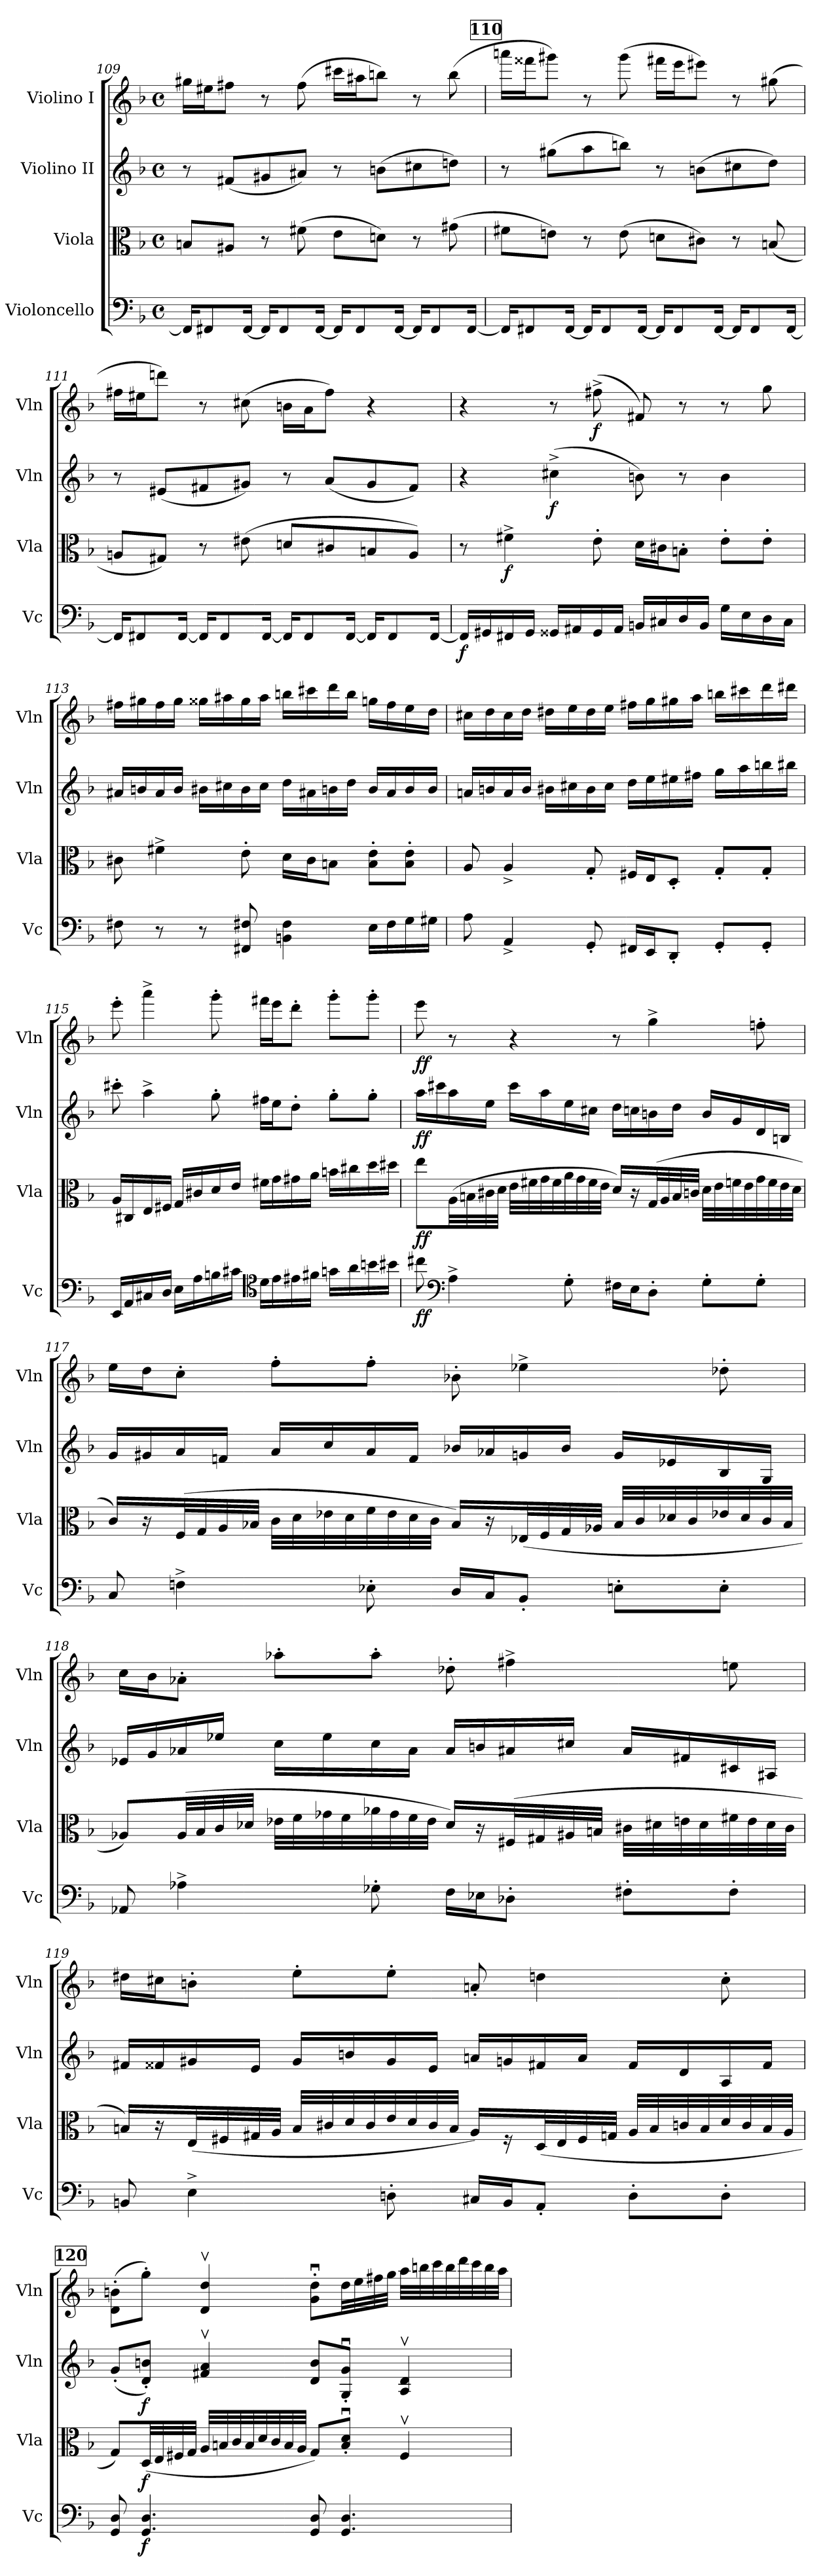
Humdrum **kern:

**kern	**dynam	**kern	**dynam	**kern	**dynam	**kern	**dynam
*part4	*part4	*part3	*part3	*part2	*part2	*part1	*part1
*staff4	*staff4	*staff3	*staff3	*staff2	*staff2	*staff1	*staff1
*I"Violoncello	*	*I"Viola	*	*I"Violino II	*	*I"Violino I	*
*I'Vc	*	*I'Vla	*	*I'Vln	*	*I'Vln	*
*clefF4	*	*clefC3	*	*clefG2	*	*clefG2	*
*k[b-]	*	*k[b-]	*	*k[b-]	*	*k[b-]	*
*M4/4	*	*M4/4	*	*M4/4	*	*M4/4	*
*met(c)	*	*met(c)	*	*met(c)	*	*met(c)	*
=109	=109	=109	=109	=109	=109	=109	=109
16FF#/KL]	.	8Bn/L	.	8r	.	16gg#X\LL	.
8FF#X/	.	.	.	.	.	16ee#X\J	.
.	.	8A#X/J	.	(<8f#X/L	.	8ff#X\J	.
[16FF#/Jk	.	.	.	.	.	.	.
16FF#/KL]	.	8r	.	8g#X/	.	8r	.
8FF#/	.	.	.	.	.	.	.
.	.	(>8f#X\	.	8a#X/J)	.	(>8ff#\	.
[16FF#/Jk	.	.	.	.	.	.	.
16FF#/KL]	.	8e\L	.	8r	.	16ccc#X\LL	.
8FF#/	.	.	.	.	.	16aa#X\J	.
.	.	8dn\J)	.	(>8bn\L	.	8bbn\J)	.
[16FF#/Jk	.	.	.	.	.	.	.
16FF#/KL]	.	8r	.	8cc#X\	.	8r	.
8FF#/	.	.	.	.	.	.	.
.	.	(>8g#X\	.	8ddn\J)	.	(>8bb\	.
[16FF#/Jk	.	.	.	.	.	.	.
!!LO:LB:g=z
!!LO:REH:place=s1:a:B:fs=14:t=110
=110	=110	=110	=110	=110	=110	=110	=110
16FF#/KL]	.	8f#X\L	.	8r	.	16aaan\LL	.
8FF#X/	.	.	.	.	.	16fff##X\J	.
.	.	8en\J)	.	(>8gg#X\L	.	8ggg#X\J)	.
[16FF#/Jk	.	.	.	.	.	.	.
16FF#/KL]	.	8r	.	8aa\	.	8r	.
8FF#/	.	.	.	.	.	.	.
.	.	(>8e\	.	8bbn\J)	.	(>8ggg#\	.
[16FF#/Jk	.	.	.	.	.	.	.
16FF#/KL]	.	8dn\L	.	8r	.	16fff#X\LL	.
8FF#/	.	.	.	.	.	16eee\J	.
.	.	8c#X\J)	.	(>8bn\L	.	8eee#X\J)	.
[16FF#/Jk	.	.	.	.	.	.	.
16FF#/KL]	.	8r	.	8cc#X\	.	8r	.
8FF#/	.	.	.	.	.	.	.
.	.	(<8Bn/	.	8dd\J)	.	(>8gg#X\	.
[16FF#/Jk	.	.	.	.	.	.	.
=111	=111	=111	=111	=111	=111	=111	=111
16FF#/KL]	.	8An/L	.	8r	.	16ff#X\LL	.
8FF#X/	.	.	.	.	.	16ee#X\J	.
.	.	8G#X/J)	.	(<8e#X/L	.	8dddn\J)	.
[16FF#/Jk	.	.	.	.	.	.	.
16FF#/KL]	.	8r	.	8f#X/	.	8r	.
8FF#/	.	.	.	.	.	.	.
.	.	(>8e#X\	.	8g#X/J)	.	(>8cc#X\	.
[16FF#/Jk	.	.	.	.	.	.	.
16FF#/KL]	.	8dn/L	.	8r	.	16bn\LL	.
8FF#/	.	.	.	.	.	16a\J	.
.	.	8c#X/	.	(<8a/L	.	8ff#\J)	.
[16FF#/Jk	.	.	.	.	.	.	.
16FF#/KL]	.	8Bn/	.	8g#/	.	4r	.
8FF#/	.	.	.	.	.	.	.
.	.	8A/J)	.	8f#/J)	.	.	.
[16FF#/Jk	.	.	.	.	.	.	.
!!LO:PB:g=z
=112	=112	=112	=112	=112	=112	=112	=112
!	!LO:DY:b	!	!	!	!	!	!
16FF#/LL]	f	8r	.	4r	.	4r	.
16GG#X/	.	.	.	.	.	.	.
!	!	!	!LO:DY:b	!	!	!	!
16FF#X/	.	4f#X^\	f	.	.	.	.
16GG#/JJ	.	.	.	.	.	.	.
!	!	!	!	!	!LO:DY:b	!	!
16GG##X/LL	.	.	.	(>4cc#X^\	f	8r	.
16AA#X/	.	.	.	.	.	.	.
!	!	!	!	!	!	!	!LO:DY:b
16GG##/	.	8e'\	.	.	.	(>8ff#X^\	f
16AA#/JJ	.	.	.	.	.	.	.
16BBn/LL	.	16d\LL	.	8bn\)	.	8f#X/)	.
16C#X/	.	16c#X\J	.	.	.	.	.
16D/	.	8Bn'\J	.	8r	.	8r	.
16BB/JJ	.	.	.	.	.	.	.
16G\LL	.	8e'\L	.	4b\	.	8r	.
16E\	.	.	.	.	.	.	.
16D\	.	8e'\J	.	.	.	8gg\	.
16C#\JJ	.	.	.	.	.	.	.
=113	=113	=113	=113	=113	=113	=113	=113
8F#X\	.	8c#X\	.	16a#X/LL	.	16ff#X\LL	.
.	.	.	.	16bn/	.	16gg#X\	.
8r	.	4f#X^\	.	16a#/	.	16ff#\	.
.	.	.	.	16b/JJ	.	16gg#\JJ	.
8r	.	.	.	16b#X\LL	.	16gg##X\LL	.
.	.	.	.	16cc#X\	.	16aa#X\	.
8FF#X/ 8F#X/	.	8e'\	.	16b#\	.	16gg##\	.
.	.	.	.	16cc#\JJ	.	16aa#\JJ	.
4BBn\ 4F#\	.	16d\LL	.	16dd\LL	.	16bbn\LL	.
.	.	16c#\J	.	16a#X\	.	16ccc#X\	.
.	.	8Bn\J	.	16bn\	.	16ddd\	.
.	.	.	.	16dd\JJ	.	16bb\JJ	.
16E\LL	.	8B\' 8e\'L	.	16b/LL	.	16ggn\LL	.
16F#\	.	.	.	16a#/	.	16ff#\	.
16G\	.	8B\' 8e\'J	.	16b/	.	16ee\	.
16G#X\JJ	.	.	.	16b/JJ	.	16dd\JJ	.
=114	=114	=114	=114	=114	=114	=114	=114
8A\	.	8A/	.	16an/LL	.	16cc#X\LL	.
.	.	.	.	16bn/	.	16dd\	.
4AA^/	.	4A^/	.	16a/	.	16cc#\	.
.	.	.	.	16b/JJ	.	16dd\JJ	.
.	.	.	.	16b#X\LL	.	16dd#X\LL	.
.	.	.	.	16cc#X\	.	16ee\	.
8GG'/	.	8G'/	.	16b#\	.	16dd#\	.
.	.	.	.	16cc#\JJ	.	16ee\JJ	.
16FF#X/LL	.	16F#X/LL	.	16dd\LL	.	16ff#X\LL	.
16EE/J	.	16E/J	.	16ee\	.	16gg\	.
8DD'/J	.	8D'/J	.	16ee#X\	.	16gg#X\	.
.	.	.	.	16ff#X\JJ	.	16aa\JJ	.
8GG'/L	.	8G'/L	.	16gg\LL	.	16bbn\LL	.
.	.	.	.	16aa\	.	16ccc#X\	.
8GG'/J	.	8G'/J	.	16bbn\	.	16ddd\	.
.	.	.	.	16bb#X\JJ	.	16ddd#X\JJ	.
!!LO:PB:g=z
=115	=115	=115	=115	=115	=115	=115	=115
16EE/LL	.	16A/LL	.	8ccc#X'\	.	8eee'\	.
16AA/	.	16C#X/	.	.	.	.	.
16C#X/	.	16E/	.	4aa^\	.	4aaa^\	.
16D/JJ	.	16F#X/JJ	.	.	.	.	.
16E\LL	.	16G/LL	.	.	.	.	.
16A\	.	16c#X/	.	.	.	.	.
16Bn\	.	16d/	.	8gg'\	.	8ggg'\	.
16c#X\JJ	.	16e/JJ	.	.	.	.	.
*clefC4	*	*	*	*	*	*	*
16d\LL	.	16f#X\LL	.	16ff#X\LL	.	16fff#X\LL	.
16e\	.	16g\	.	16ee\J	.	16eee\J	.
16e#X\	.	16g#X\	.	8dd'\J	.	8ddd'\J	.
16f#X\JJ	.	16a\JJ	.	.	.	.	.
16gn\LL	.	16bn\LL	.	8gg'\L	.	8ggg'\L	.
16a\	.	16cc#X\	.	.	.	.	.
16bn\	.	16dd\	.	8gg'\J	.	8ggg'\J	.
16b#X\JJ	.	16dd#X\JJ	.	.	.	.	.
=116	=116	=116	=116	=116	=116	=116	=116
!	!LO:DY:b	!	!LO:DY:b	!	!LO:DY:b	!	!LO:DY:b
8cc#X\	ff	8ee\L	ff	16aa\LL	ff	8eee\	ff
.	.	.	.	16ccc#X\	.	.	.
*clefF4	*	*	*	*	*	*	*
4A^\	.	(>32A\LL	.	16aa\	.	8r	.
.	.	32Bn\	.	.	.	.	.
.	.	32c#X\	.	16ee\JJ	.	.	.
.	.	32d\JJJ	.	.	.	.	.
.	.	32e\LLL	.	16ccc#\LL	.	4r	.
.	.	32f#X\	.	.	.	.	.
.	.	32g\	.	16aa\	.	.	.
.	.	32f#\	.	.	.	.	.
8G'\	.	32a\	.	16ee\	.	.	.
.	.	32g\	.	.	.	.	.
.	.	32f#\	.	16cc#X\JJ	.	.	.
.	.	32e\JJJ	.	.	.	.	.
16F#X\LL	.	16d/LL)	.	16dd\LL	.	8r	.
16E\J	.	16r	.	16ccn\	.	.	.
8D'\J	.	(>32G/L	.	16bn\	.	4gg^\	.
.	.	32A/	.	.	.	.	.
.	.	32B/	.	16dd\JJ	.	.	.
.	.	32cn/JJJ	.	.	.	.	.
8G'\L	.	32d\LLL	.	16b/LL	.	.	.
.	.	32e\	.	.	.	.	.
.	.	32fn\	.	16g/	.	.	.
.	.	32e\	.	.	.	.	.
8G'\J	.	32g\	.	16d/	.	8ffn'\	.
.	.	32f\	.	.	.	.	.
.	.	32e\	.	16Bn/JJ	.	.	.
.	.	32d\JJJ	.	.	.	.	.
!!LO:LB:g=z
=117	=117	=117	=117	=117	=117	=117	=117
8C/	.	16c/LL)	.	16g/LL	.	16ee\LL	.
.	.	16r	.	16g#X/	.	16dd\J	.
4Fn^\	.	(>32F/L	.	16a/	.	8cc'\J	.
.	.	32G/	.	.	.	.	.
.	.	32A/	.	16fn/JJ	.	.	.
.	.	32B-X/JJJ	.	.	.	.	.
.	.	32c\LLL	.	16a/LL	.	8ff'\L	.
.	.	32d\	.	.	.	.	.
.	.	32e-X\	.	16cc/	.	.	.
.	.	32d\	.	.	.	.	.
8E-X'\	.	32f\	.	16a/	.	8ff'\J	.
.	.	32e-\	.	.	.	.	.
.	.	32d\	.	16f/JJ	.	.	.
.	.	32c\JJJ	.	.	.	.	.
16D/LL	.	16B-/LL)	.	16b-X/LL	.	8b-X'\	.
16C/J	.	16r	.	16a-X/	.	.	.
8BB-'/J	.	(<32E-X/L	.	16gn/	.	4ee-X^\	.
.	.	32F/	.	.	.	.	.
.	.	32G/	.	16b-/JJ	.	.	.
.	.	32A-X/JJJ	.	.	.	.	.
8En'\L	.	32B-/LLL	.	16g/LL	.	.	.
.	.	32c/	.	.	.	.	.
.	.	32d-X/	.	16e-X/	.	.	.
.	.	32c/	.	.	.	.	.
8E'\J	.	32e-X/	.	16B-/	.	8dd-X'\	.
.	.	32d-/	.	.	.	.	.
.	.	32c/	.	16G/JJ	.	.	.
.	.	32B-/JJJ	.	.	.	.	.
=118	=118	=118	=118	=118	=118	=118	=118
8AA-X/	.	8A-X/L)	.	16e-X/LL	.	16cc\LL	.
.	.	.	.	16g/	.	16b-\J	.
4A-X^\	.	(>32A-/LL	.	16a-X/	.	8a-X'\J	.
.	.	32B-/	.	.	.	.	.
.	.	32c/	.	16ee-X/JJ	.	.	.
.	.	32d-X/JJJ	.	.	.	.	.
.	.	32e-X\LLL	.	16cc\LL	.	8aa-X'\L	.
.	.	32f\	.	.	.	.	.
.	.	32g-X\	.	16ee-\	.	.	.
.	.	32f\	.	.	.	.	.
8G-X'\	.	32a-X\	.	16cc\	.	8aa-'\J	.
.	.	32g-\	.	.	.	.	.
.	.	32f\	.	16a-\JJ	.	.	.
.	.	32e-\JJJ	.	.	.	.	.
16F\LL	.	16d-/LL)	.	16a-/LL	.	8dd-X'\	.
16E-X\J	.	16r	.	16bn/	.	.	.
8D-X'\J	.	(>32F#X/L	.	16a#X/	.	4ff#X^\	.
.	.	32G#X/	.	.	.	.	.
.	.	32A#X/	.	16cc#X/JJ	.	.	.
.	.	32Bn/JJJ	.	.	.	.	.
8F#X'\L	.	32c#X\LLL	.	16a#/LL	.	.	.
.	.	32d#X\	.	.	.	.	.
.	.	32en\	.	16f#X/	.	.	.
.	.	32d#\	.	.	.	.	.
8F#'\J	.	32f#X\	.	16c#X/	.	8een\	.
.	.	32e\	.	.	.	.	.
.	.	32d#\	.	16A#X/JJ	.	.	.
.	.	32c#\JJJ	.	.	.	.	.
!!LO:LB:g=z
=119	=119	=119	=119	=119	=119	=119	=119
8BBn/	.	16Bn/LL)	.	16f#X/LL	.	16dd#X\LL	.
.	.	16r	.	16f##X/	.	16cc#X\J	.
4E^\	.	(<32E/L	.	16g#X/	.	8bn'\J	.
.	.	32F#X/	.	.	.	.	.
.	.	32G#X/	.	16e/JJ	.	.	.
.	.	32A/JJJ	.	.	.	.	.
.	.	32B/LLL	.	16g#/LL	.	8ee'\L	.
.	.	32c#X/	.	.	.	.	.
.	.	32d/	.	16bn/	.	.	.
.	.	32c#/	.	.	.	.	.
8Dn'\	.	32e/	.	16g#/	.	8ee'\J	.
.	.	32d/	.	.	.	.	.
.	.	32c#/	.	16e/JJ	.	.	.
.	.	32B/JJJ	.	.	.	.	.
16C#X/LL	.	16A/LL)	.	16an/LL	.	8an'/	.
16BB/J	.	16r	.	16gn/	.	.	.
8AA'/J	.	(<32D/L	.	16f#X/	.	4ddn\	.
.	.	32E/	.	.	.	.	.
.	.	32F#/	.	16a/JJ	.	.	.
.	.	32Gn/JJJ	.	.	.	.	.
8D'\L	.	32A/LLL	.	16f#/LL	.	.	.
.	.	32B/	.	.	.	.	.
.	.	32cn/	.	16d/	.	.	.
.	.	32B/	.	.	.	.	.
8D'\J	.	32d/	.	16A/	.	8cc#'\	.
.	.	32c/	.	.	.	.	.
.	.	32B/	.	16f#/JJ	.	.	.
.	.	32A/JJJ	.	.	.	.	.
!!LO:REH:place=s1:a:B:fs=14:t=120
=120	=120	=120	=120	=120	=120	=120	=120
8GG/ 8D/	.	8G/L)	.	(<8g'/L	.	(>8d\' 8bn\'L	.
!	!LO:DY:b	!	!LO:DY:b	!	!LO:DY:b	!	!
4.GG/ 4.D/	f	(<32D/LL	f	8d/' 8bn/'J)	f	8gg'\J)	.
.	.	32E/	.	.	.	.	.
.	.	32F#X/	.	.	.	.	.
.	.	32G/JJJ	.	.	.	.	.
.	.	32A/LLL	.	4f#X/v 4a/v	.	4d/v 4dd/v	.
.	.	32Bn/	.	.	.	.	.
.	.	32c/	.	.	.	.	.
.	.	32B/	.	.	.	.	.
.	.	32d/	.	.	.	.	.
.	.	32c/	.	.	.	.	.
.	.	32B/	.	.	.	.	.
.	.	32A/JJJ	.	.	.	.	.
8GG/ 8D/	.	8G/L)	.	8d/ 8b/L	.	8g\u' 8dd\u'L	.
4.GG/ 4.D/	.	8B/u' 8d/u'J	.	8G/u' 8g/u'J	.	32dd\LL	.
.	.	.	.	.	.	32ee\	.
.	.	.	.	.	.	32ff#X\	.
.	.	.	.	.	.	32gg\JJJ	.
.	.	4F#v/	.	4A/v 4d/v	.	32aa\LLL	.
.	.	.	.	.	.	32bbn\	.
.	.	.	.	.	.	32ccc\	.
.	.	.	.	.	.	32bb\	.
.	.	.	.	.	.	32ddd\	.
.	.	.	.	.	.	32ccc\	.
.	.	.	.	.	.	32bb\	.
.	.	.	.	.	.	32aa\JJJ	.
=	=	=	=	=	=	=	=
*-	*-	*-	*-	*-	*-	*-	*-
